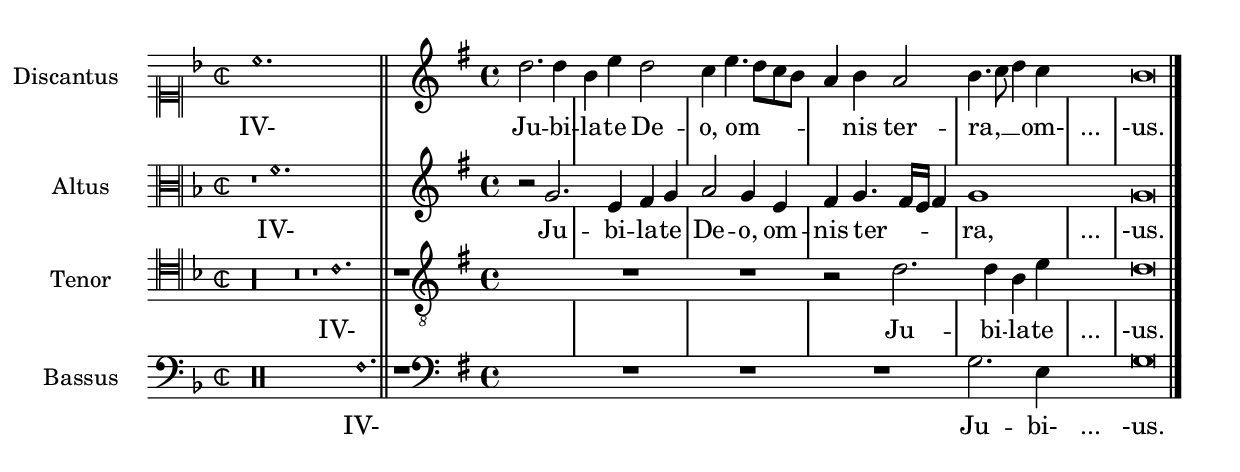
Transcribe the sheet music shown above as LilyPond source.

%% DO NOT EDIT this file manually; it is automatically
%% generated from LSR http://lsr.dsi.unimi.it
%% Make any changes in LSR itself, or in Documentation/snippets/new/ ,
%% and then run scripts/auxiliar/makelsr.py
%%
%% This file is in the public domain.
\version "2.14.2"

\header {
  lsrtags = "template, ancient-notation, really-cool, real-music"

%% Translation of GIT committish: b482c3e5b56c3841a88d957e0ca12964bd3e64fa
  texidoces = "
Al transcribir música mensural, es útil un «incipit» al compienzo
de la pieza para indicar la tonalidad y el tempo
originales. Aunque los músicos actuales están acostumbrados a las
barras de compás para reconocer con más facilidad los patrones
rítmicos, durante el período de la música mensural aún no se
habíen inventado las líneas divisorias; de hecho, la medida solía
cambiar a cada pocas notas. Como compromiso, a menudo las líneas
divisorias se imprimen entre los pentagramas en vez de hacerlo
encima de ellos.

"
  doctitlees = "Plantilla de notación de música antigua (transcripción moderna de música mensural)"


%% Translation of GIT committish: 6ae36b6f8a7cf2df5f4e46c3c06820fccd9f35e1
  texidocit = "
Quando si trascrive musica mensurale, può essere utile inserire all'inizio del
pezzo un incipit che indichi l'intonazione e il tempo originali. Le stanghette
di battuta, a cui i musicisti di oggi sono abituati e che aiutano a riconoscere
più velocemente gli schemi ritmici, durante l'epoca della musica mensurale non
erano ancora state introdotte; infatti il metro cambiava spesso ogni poche
note.  Come compromesso, le stanghette vengono spesso inserite tra i righi
invece che al loro interno.

"
  doctitleit = "Modello per notazione antica -- trascrizione moderna di musica mensurale"

%% Translation of GIT committish: 0a868be38a775ecb1ef935b079000cebbc64de40
  texidocde = "
Bei der Transkription von Mensuralmusik ist es oft erwünscht, ein
Incipit an den Anfang des Stückes zu stellen, damit klar ist, wie
Tempo und Schlüssel in der Originalnotation gesetzt waren. Während
heutzutage Musiker an Taktlinien gewöhnt sind, um Rhythmen schneller
zu erkennen, wurden diese in der Mensuralmusik nicht verwendet.
Tatsächlich ändern sich die Rhythmen auch oft alle paar Noten. Als
ein Kompromiss werden die Notenlinien nicht auf dem System, sondern
zwischen den Systemen geschrieben.
"

doctitlede = "Vorlage für Alte Notation -- moderne Transkription von Mensuralmusik"


%% Translation of GIT committish: 3b125956b08d27ef39cd48bfa3a2f1e1bb2ae8b4
  texidocfr = "
Lorsque l'on transcrit de la musique mensurale, un @emph{incipit} permet
d'indiquer la tonalité et le tempo d'origine.  Si les musiciens sont de
nos jours habitués aux barres de mesure qui présentent la structure
rythmique d'une œuvre, elles n'étaient pas en vigueur à l'époque où ces
pièces ont été composées, d'autant plus que la @qq{métrique} pouvait
changer au fil des notes.  Un compromis consiste à imprimer des barres
entre les portées plutôt que sur chacune d'elles.

"
  doctitlefr = "Exemples de notation ancienne -- transcription moderne de musique mensurale"

  texidoc = "
When transcribing mensural music, an incipit at the beginning of the
piece is useful to indicate the original key and tempo. While today
musicians are used to bar lines in order to faster recognize rhythmic
patterns, bar lines were not yet invented during the period of mensural
music; in fact, the meter often changed after every few notes. As a
compromise, bar lines are often printed between the staves rather than
on the staves.

"
  doctitle = "Ancient notation template -- modern transcription of mensural music"
} % begin verbatim


global = {
  \set Score.skipBars = ##t

  % incipit
  \once \override Score.SystemStartBracket #'transparent = ##t
   % Set tight spacing
  \override Score.SpacingSpanner #'spacing-increment = #1.0
  \key f \major
  \time 2/2
  \once \override Staff.TimeSignature #'style = #'neomensural
  \override Voice.NoteHead #'style = #'neomensural
  \override Voice.Rest #'style = #'neomensural
  \set Staff.printKeyCancellation = ##f
  \cadenzaOn % turn off bar lines
  \skip 1*10
  \once \override Staff.BarLine #'transparent = ##f
  \bar "||"
  \skip 1*1 % need this extra \skip such that clef change comes
            % after bar line
  \bar ""

  % main
  \cadenzaOff % turn bar lines on again
  \once \override Staff.Clef #'full-size-change = ##t
  \set Staff.forceClef = ##t
  \key g \major
  \time 4/4
  \override Voice.NoteHead #'style = #'default
  \override Voice.Rest #'style = #'default

  % Setting printKeyCancellation back to #t must not
  % occur in the first bar after the incipit.  Dto. for forceClef.
  % Therefore, we need an extra \skip.
  \skip 1*1
  \set Staff.printKeyCancellation = ##t
  \set Staff.forceClef = ##f

  \skip 1*7 % the actual music

  % let finis bar go through all staves
  \override Staff.BarLine #'transparent = ##f

  % finis bar
  \bar "|."
}

discantusNotes = {
  \transpose c' c'' {
    \set Staff.instrumentName = #"Discantus  "

    % incipit
    \clef "neomensural-c1"
    c'1. s2   % two bars
    \skip 1*8 % eight bars
    \skip 1*1 % one bar

    % main
    \clef "treble"
    d'2. d'4 |
    b e' d'2 |
    c'4 e'4.( d'8 c' b |
    a4) b a2 |
    b4.( c'8 d'4) c'4 |
    \once \override NoteHead #'transparent = ##t c'1 |
    b\breve |
  }
}

discantusLyrics = \lyricmode {
  % incipit
  IV-

  % main
  Ju -- bi -- |
  la -- te De -- |
  o, om --
  nis ter -- |
  ra, __ om- |
  "..." |
  -us. |
}

altusNotes = {
  \transpose c' c'' {
    \set Staff.instrumentName = #"Altus  "

    % incipit
    \clef "neomensural-c3"
    r1        % one bar
    f1. s2    % two bars
    \skip 1*7 % seven bars
    \skip 1*1 % one bar

    % main
    \clef "treble"
    r2 g2. e4 fis g | % two bars
    a2 g4 e |
    fis g4.( fis16 e fis4) |
    g1 |
    \once \override NoteHead #'transparent = ##t g1 |
    g\breve |
  }
}

altusLyrics = \lyricmode {
  % incipit
  IV-

  % main
  Ju -- bi -- la -- te | % two bars
  De -- o, om -- |
  nis ter -- ra, |
  "..." |
  -us. |
}

tenorNotes = {
  \transpose c' c' {
    \set Staff.instrumentName = #"Tenor  "

    % incipit
    \clef "neomensural-c4"
    r\longa   % four bars
    r\breve   % two bars
    r1        % one bar
    c'1. s2   % two bars
    \skip 1*1 % one bar
    \skip 1*1 % one bar

    % main
    \clef "treble_8"
    R1 |
    R1 |
    R1 |
    r2 d'2. d'4 b e' | % two bars
    \once \override NoteHead #'transparent = ##t e'1 |
    d'\breve |
  }
}

tenorLyrics = \lyricmode {
  % incipit
  IV-

  % main
  Ju -- bi -- la -- te | % two bars
  "..." |
  -us. |
}

bassusNotes = {
  \transpose c' c' {
    \set Staff.instrumentName = #"Bassus  "

    % incipit
    \clef "bass"
    r\maxima  % eight bars
    f1. s2    % two bars
    \skip 1*1 % one bar

    % main
    \clef "bass"
    R1 |
    R1 |
    R1 |
    R1 |
    g2. e4 |
    \once \override NoteHead #'transparent = ##t e1 |
    g\breve |
  }
}

bassusLyrics = \lyricmode {
  % incipit
  IV-

  % main
  Ju -- bi- |
  "..." |
  -us. |
}

\score {
  \new StaffGroup = choirStaff <<
    \new Voice =
      "discantusNotes" << \global \discantusNotes >>
    \new Lyrics =
      "discantusLyrics" \lyricsto discantusNotes { \discantusLyrics }
    \new Voice =
      "altusNotes" << \global \altusNotes >>
    \new Lyrics =
      "altusLyrics" \lyricsto altusNotes { \altusLyrics }
    \new Voice =
      "tenorNotes" << \global \tenorNotes >>
    \new Lyrics =
      "tenorLyrics" \lyricsto tenorNotes { \tenorLyrics }
    \new Voice =
      "bassusNotes" << \global \bassusNotes >>
    \new Lyrics =
      "bassusLyrics" \lyricsto bassusNotes { \bassusLyrics }
  >>
  \layout {
    \context {
      \Score

      % no bars in staves
      \override BarLine #'transparent = ##t

      % incipit should not start with a start delimiter
      \remove "System_start_delimiter_engraver"
    }
    \context {
      \Voice

      % no slurs
      \override Slur #'transparent = ##t

      % The command below can be commented out in
      % short scores, but especially for large scores you
      % will typically yield better line breaking and improve
      % overall spacing if you do not comment the command out.

      \remove "Forbid_line_break_engraver"
    }
  }
}
